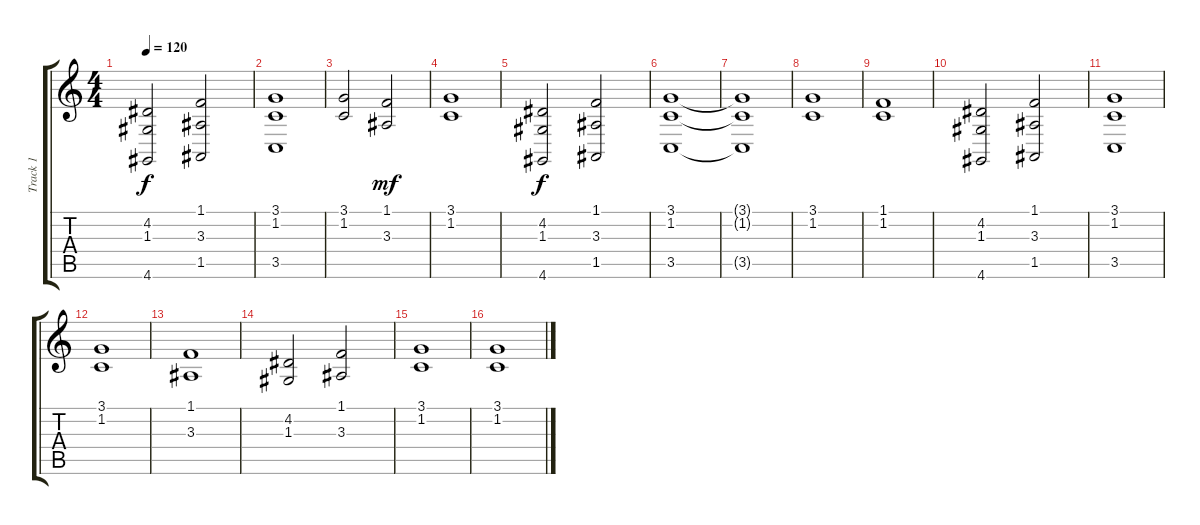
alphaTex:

\track ("Track 1" "Track 1") {instrument stringensemble2}
\staff {score tabs}
\tuning (E4 B3 G3 D3 A2 E2) {hide}
\ts (4 4)
\tempo 120
\clef g2
\ks c
(4.2 1.3 4.6).2{dy f} (1.1 3.3 1.5).2 |
(3.1 1.2 3.5).1 |
(3.1 1.2).2 (1.1 3.3).2{dy mf} |
(3.1 1.2).1 |
(4.2 1.3 4.6).2{dy f} (1.1 3.3 1.5).2 |
(3.1 1.2 3.5).1 |
(3.1{t} 1.2{t} 3.5{t}).1 |
(3.1 1.2).1 |
(1.1 1.2).1 |
(4.2 1.3 4.6).2 (1.1 3.3 1.5).2 |
(3.1 1.2 3.5).1 |
(3.1 1.2).1 |
(1.1 3.3).1 |
(4.2 1.3).2 (1.1 3.3).2 |
(3.1 1.2).1 |
(3.1 1.2).1
